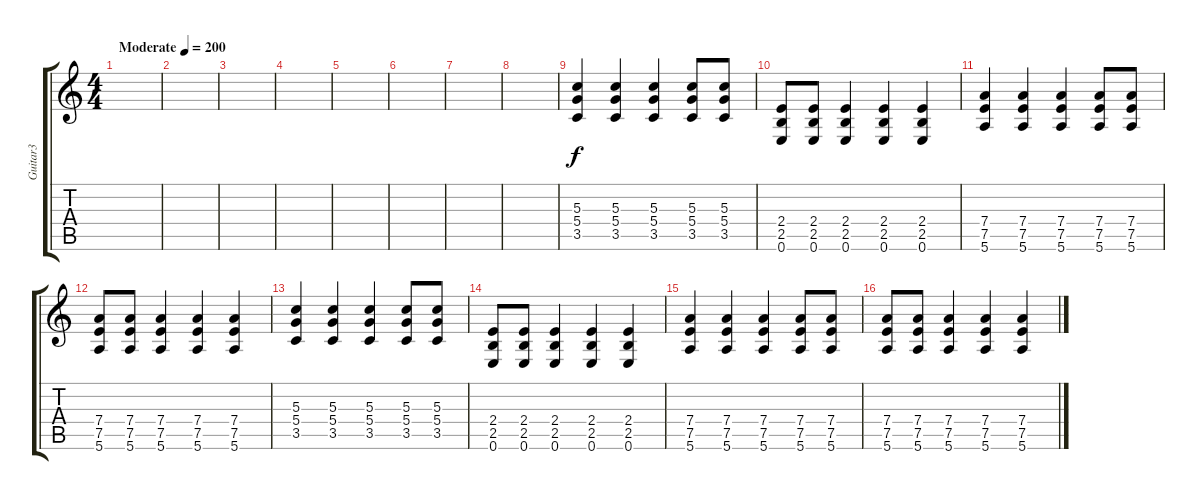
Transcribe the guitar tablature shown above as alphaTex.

\track ("Guitar3" "Guitar3") {instrument overdrivenguitar}
\staff {score tabs}
\tuning (E4 B3 G3 D3 A2 E2) {hide}
\ts (4 4)
\tempo (200 "Moderate")
\clef g2
\ks c
|
|
|
|
|
|
|
|
(5.3 5.4 3.5).4 (5.3 5.4 3.5).4 (5.3 5.4 3.5).4 (5.3 5.4 3.5).8 (5.3 5.4 3.5).8 |
(2.4 2.5 0.6).8 (2.4 2.5 0.6).8 (2.4 2.5 0.6).4 (2.4 2.5 0.6).4 (2.4 2.5 0.6).4 |
(7.4 7.5 5.6).4 (7.4 7.5 5.6).4 (7.4 7.5 5.6).4 (7.4 7.5 5.6).8 (7.4 7.5 5.6).8 |
(7.4 7.5 5.6).8 (7.4 7.5 5.6).8 (7.4 7.5 5.6).4 (7.4 7.5 5.6).4 (7.4 7.5 5.6).4 |
(5.3 5.4 3.5).4 (5.3 5.4 3.5).4 (5.3 5.4 3.5).4 (5.3 5.4 3.5).8 (5.3 5.4 3.5).8 |
(2.4 2.5 0.6).8 (2.4 2.5 0.6).8 (2.4 2.5 0.6).4 (2.4 2.5 0.6).4 (2.4 2.5 0.6).4 |
(7.4 7.5 5.6).4 (7.4 7.5 5.6).4 (7.4 7.5 5.6).4 (7.4 7.5 5.6).8 (7.4 7.5 5.6).8 |
(7.4 7.5 5.6).8 (7.4 7.5 5.6).8 (7.4 7.5 5.6).4 (7.4 7.5 5.6).4 (7.4 7.5 5.6).4
